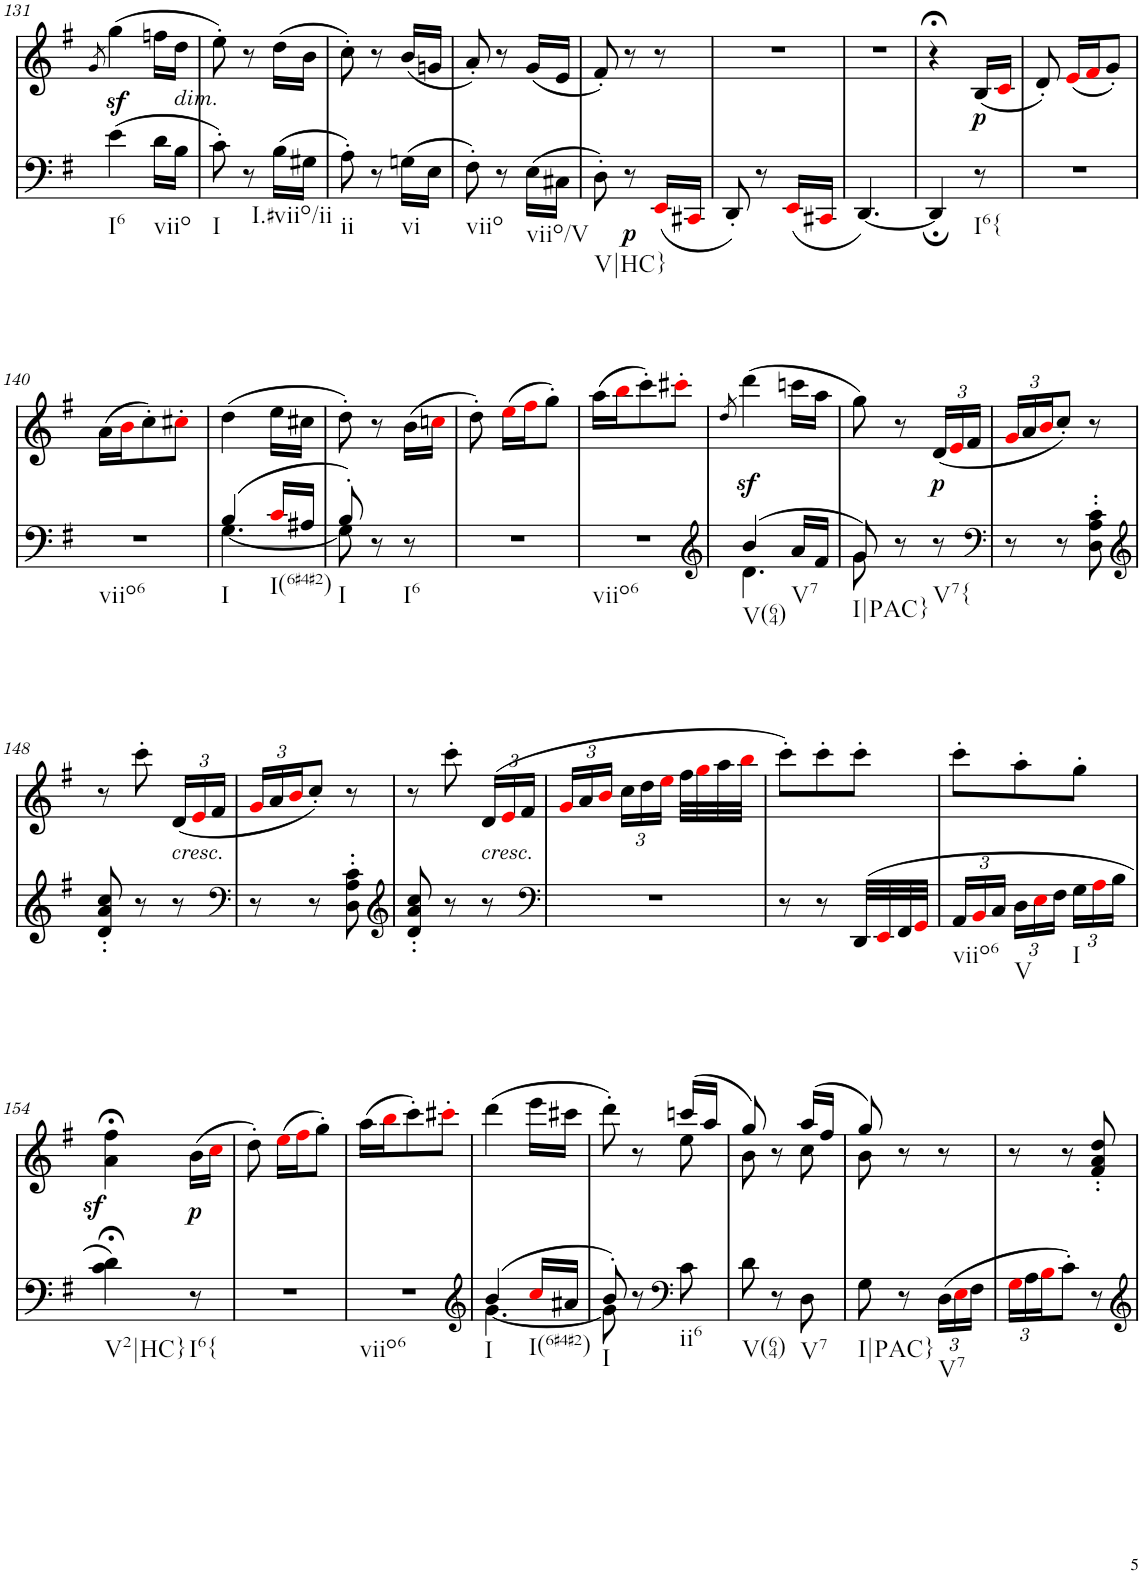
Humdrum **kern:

**kern	**dynam	**kern	**text	**dynam
*part2	*part2	*part1	*part1	*part1
*staff2	*staff2	*staff1	*staff1	*staff1
*I"piano	*	*I"piano	*	*
*I'Pno	*	*I'Pno	*	*
!!LO:PB:g=z
*clefF4	*	*clefG2	*	*
*k[f#]	*	*k[f#]	*	*
*G:	*	*G:	*	*
*M3/8	*	*M3/8	*	*
=131	=131	=131	=131	=131
.	.	8qg/	.	.
!LO:TX:b:t=I6	!	!	!	!
(4e\	.	(4ggz<\	.	.
!LO:TX:b:t=viio	!	!	!	!
16d\LL	.	16ffn\LL	.	.
!	!	!LO:TX:b:i:t=dim.	!	!
16B\JJ	.	16dd\JJ	.	.
=132	=132	=132	=132	=132
!LO:TX:b:t=I	!	!	!	!
!	!	!	!LO:LY:b	!
8c'\)	.	8ee'\)	>	.
8r	.	8r	.	.
!LO:TX:b:t=I.#viio/ii	!	!	!	!
(16B\LL	.	(16dd\LL	.	.
16G#X\JJ	.	16b\JJ	.	.
=133	=133	=133	=133	=133
!LO:TX:b:t=ii	!	!	!	!
8A'\)	.	8cc'\)	.	.
8r	.	8r	.	.
!LO:TX:b:t=vi	!	!	!	!
(16Gn\LL	.	(16b/LL	.	.
16E\JJ	.	16gn/JJ	.	.
=134	=134	=134	=134	=134
!LO:TX:b:t=viio	!	!	!	!
8F#'\)	.	8a'/)	.	.
8r	.	8r	.	.
!LO:TX:b:t=viio/V	!	!	!	!
(16E\LL	.	(16g/LL	.	.
16C#X\JJ	.	16e/JJ	.	.
=135	=135	=135	=135	=135
!LO:TX:b:t=V|HC}	!	!	!	!
8D'\)	.	8f#'/)	.	.
!	!LO:DY:b	!	!	!
8r	p	8r	.	.
!	!	!	!LO:LY:b	!
(16EEi/LL	.	8r	pp	.
16CC#Xi/JJ	.	.	.	.
=136	=136	=136	=136	=136
8DD'/)	.	4.r	.	.
8r	.	.	.	.
(16EEi/LL	.	.	.	.
16CC#Xi/JJ	.	.	.	.
=137	=137	=137	=137	=137
[4.DD/)	.	4.r	.	.
=138	=138	=138	=138	=138
4DD;/]	.	4r;<	.	.
!LO:TX:b:t=I6{	!	!	!	!
!	!	!	!LO:LY:b	!LO:DY:b
8r	.	(16B/LL	p	p
.	.	16ci/JJ	.	.
=139	=139	=139	=139	=139
4.r	.	8d'/)	.	.
.	.	(16ei/LL	.	.
.	.	16f#i/J	.	.
.	.	8g'/J)	.	.
!!LO:LB:g=z
=140	=140	=140	=140	=140
!LO:TX:b:t=viio6	!	!	!	!
4.r	.	(16a\LL	.	.
.	.	16bi\J	.	.
.	.	8cc'\)	.	.
.	.	8cc#X'i\J	.	.
=141	=141	=141	=141	=141
*^	*	*	*	*
!LO:TX:b:t=I	!	!	!	!	!
(4B/	[4.G\	.	(4dd\	.	.
!LO:TX:b:t=I(6#4#2)	!	!	!	!	!
16ci/LL	.	.	16ee\LL	.	.
16A#X/JJ	.	.	16cc#X\JJ	.	.
=142	=142	=142	=142	=142	=142
!LO:TX:b:t=I	!	!	!	!	!
8B'/)	8G\]	.	8dd'\)	.	.
8r	4ryy	.	8r	.	.
!LO:TX:b:t=I6	!	!	!	!	!
8r	.	.	(16b\LL	.	.
.	.	.	16ccni\JJ	.	.
*v	*v	*	*	*	*
=143	=143	=143	=143	=143
4.r	.	8dd'\)	.	.
.	.	(16eei\LL	.	.
.	.	16ff#i\J	.	.
.	.	8gg'\J)	.	.
=144	=144	=144	=144	=144
!LO:TX:b:t=viio6	!	!	!	!
4.r	.	(16aa\LL	.	.
.	.	16bbi\J	.	.
.	.	8ccc'\)	.	.
.	.	8ccc#X'i\J	.	.
=145	=145	=145	=145	=145
*clefG2	*	*	*	*
.	.	8qdd/	.	.
*^	*	*	*	*
!LO:TX:b:t=V(64)	!	!	!	!	!
(4b/	4.d\	.	(4dddz<\	.	.
!LO:TX:b:t=V7	!	!	!	!	!
16a/LL	.	.	16cccn\LL	.	.
16f#/JJ	.	.	16aa\JJ	.	.
=146	=146	=146	=146	=146	=146
!LO:TX:b:t=I|PAC}	!	!	!	!	!
8g/)	8g\	.	8gg\)	.	.
8r	4ryy	.	8r	.	.
*	*	*	*Xbrackettup	*	*
!LO:TX:b:t=V7{	!	!	!	!	!
!	!	!	!	!LO:LY:b	!LO:DY:b
8r	.	.	(24d/LL	p	p
.	.	.	24ei/	.	.
.	.	.	24f#/JJ	.	.
*v	*v	*	*	*	*
=147	=147	=147	=147	=147
*clefF4	*	*	*	*
8r	.	24gi/LL	.	.
.	.	24a/	.	.
.	.	24bi/J	.	.
8r	.	8cc'/J)	.	.
8D\' 8A\' 8c\'	.	8r	.	.
!!LO:LB:g=z
=148	=148	=148	=148	=148
*clefG2	*	*	*	*
8d/' 8a/' 8cc/'	.	8r	.	.
8r	.	8ccc'\	.	.
!	!	!LO:TX:b:i:t=cresc.	!	!
8r	.	(24d/LL	.	.
.	.	24ei/	.	.
.	.	24f#/JJ	.	.
=149	=149	=149	=149	=149
*clefF4	*	*	*	*
8r	.	24gi/LL	.	.
.	.	24a/	.	.
.	.	24bi/J	.	.
8r	.	8cc'/J)	.	.
8D\' 8A\' 8c\'	.	8r	.	.
=150	=150	=150	=150	=150
*clefG2	*	*	*	*
8d/' 8a/' 8cc/'	.	8r	.	.
8r	.	8ccc'\	.	.
!	!	!LO:TX:b:i:t=cresc.	!	!
8r	.	(24d/LL	.	.
.	.	24ei/	.	.
.	.	24f#/JJ	.	.
=151	=151	=151	=151	=151
*clefF4	*	*	*	*
4.r	.	24gi/LL	.	.
.	.	24a/	.	.
.	.	24bi/JJ	.	.
.	.	24cc\LL	.	.
.	.	24dd\	.	.
.	.	24eei\JJ	.	.
.	.	32ff#\LLL	.	.
.	.	32ggi\	.	.
.	.	32aa\	.	.
.	.	32bbi\JJJ	.	.
=152	=152	=152	=152	=152
8r	.	8ccc'\L)	.	.
8r	.	8ccc'\	.	.
(32DD/LLL	.	8ccc'\J	.	.
32EEi/	.	.	.	.
32FF#/	.	.	.	.
32GGi/JJJ	.	.	.	.
=153	=153	=153	=153	=153
*Xbrackettup	*	*	*	*
!LO:TX:b:t=viio6	!	!	!	!
24AA/LL	.	8ccc'\L	.	.
24BBi/	.	.	.	.
24C/JJ	.	.	.	.
!LO:TX:b:t=V	!	!	!	!
24D\LL	.	8aa'\	.	.
24Ei\	.	.	.	.
24F#\JJ	.	.	.	.
!LO:TX:b:t=I	!	!	!	!
24G\LL	.	8gg'\J	.	.
24Ai\	.	.	.	.
24B\JJ	.	.	.	.
!!LO:LB:g=z
=154	=154	=154	=154	=154
!LO:TX:b:t=V2|HC}	!	!	!	!
4c\;< 4d\;<)	.	4a\z<;< 4ff#\z<;<	.	.
!LO:TX:b:t=I6{	!	!	!	!
!	!	!	!LO:LY:b	!LO:DY:b
8r	.	(16b\LL	p	p
.	.	16cci\JJ	.	.
=155	=155	=155	=155	=155
4.r	.	8dd'\)	.	.
.	.	(16eei\LL	.	.
.	.	16ff#i\J	.	.
.	.	8gg'\J)	.	.
=156	=156	=156	=156	=156
!LO:TX:b:t=viio6	!	!	!	!
4.r	.	(16aa\LL	.	.
.	.	16bbi\J	.	.
.	.	8ccc'\)	.	.
.	.	8ccc#X'i\J	.	.
=157	=157	=157	=157	=157
*clefG2	*	*	*	*
*^	*	*	*	*
!LO:TX:b:t=I	!	!	!	!	!
(4b/	[4.g\	.	(4ddd\	.	.
!LO:TX:b:t=I(6#4#2)	!	!	!	!	!
16cci/LL	.	.	16eee\LL	.	.
16a#X/JJ	.	.	16ccc#X\JJ	.	.
=158	=158	=158	=158	=158	=158
*	*	*	*^	*	*
!LO:TX:b:t=I	!	!	!	!	!	!
8b'/)	8g\]	.	8ddd'>\)	4ryy	.	.
8r	4ryy	.	8r	.	.	.
*clefF4	*	*	*	*	*	*
!LO:TX:b:t=ii6	!	!	!	!	!	!
8c\	.	.	(16cccn/LL	8ee\	.	.
.	.	.	16aa/JJ	.	.	.
*v	*v	*	*	*	*	*
=159	=159	=159	=159	=159	=159
!LO:TX:b:t=V(64)	!	!	!	!	!
8d\	.	8gg/)	8b\	.	.
8r	.	8r	8ryy	.	.
!LO:TX:b:t=V7	!	!	!	!	!
8D\	.	(16aa/LL	8cc\	.	.
.	.	16ff#/JJ	.	.	.
=160	=160	=160	=160	=160	=160
!LO:TX:b:t=I|PAC}	!	!	!	!	!
8G\	.	8gg/)	8b\	.	.
8r	.	8r	4ryy	.	.
!LO:TX:b:t=V7	!	!	!	!	!
(24D\LL	.	8r	.	.	.
24Ei\	.	.	.	.	.
24F#\JJ	.	.	.	.	.
*	*	*v	*v	*	*
=161	=161	=161	=161	=161
24Gi\LL	.	8r	.	.
24A\	.	.	.	.
24Bi\J	.	.	.	.
8c'\J)	.	8r	.	.
8r	.	8f#/' 8a/' 8dd/'	.	.
=	=	=	=	=
*-	*-	*-	*-	*-
